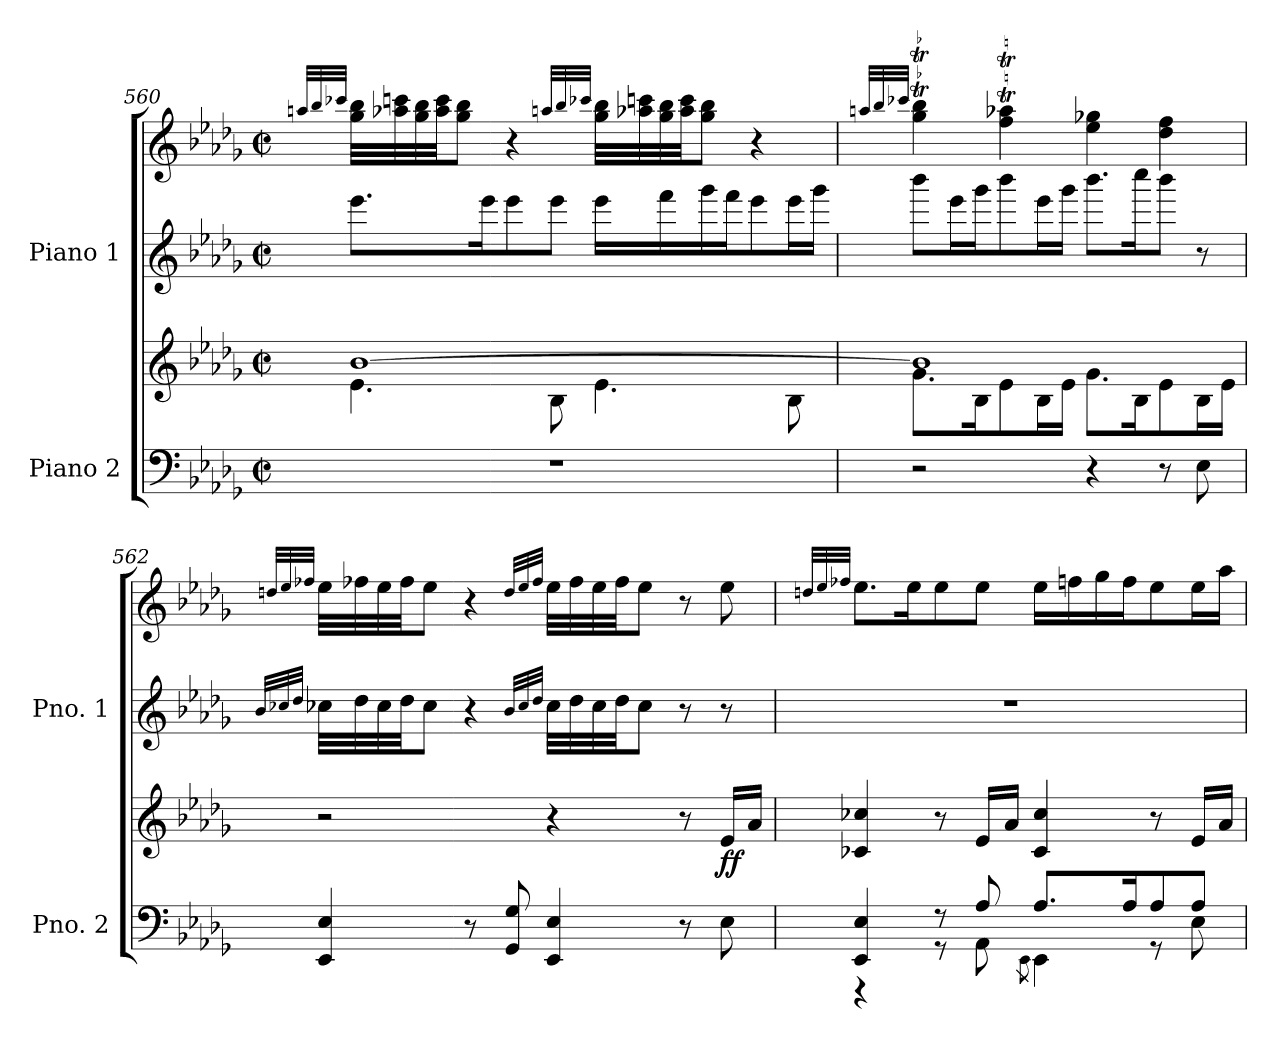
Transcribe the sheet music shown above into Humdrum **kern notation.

**kern	**kern	**dynam	**kern	**kern
*part2	*part2	*part2	*part1	*part1
*staff4	*staff3	*staff3/4	*staff2	*staff1
*I"Piano 2	*	*	*I"Piano 1	*
*I'Pno. 2	*	*	*I'Pno. 1	*
!!LO:LB:g=z
*clefF4	*clefG2	*	*clefG2	*clefG2
*k[b-e-a-d-g-]	*k[b-e-a-d-g-]	*	*k[b-e-a-d-g-]	*k[b-e-a-d-g-]
*M2/2	*M2/2	*	*M2/2	*M2/2
*met(c|)	*met(c|)	*	*met(c|)	*met(c|)
=560	=560	=560	=560	=560
.	.	.	.	32qaan/LLL
.	.	.	.	32qbb-/
.	.	.	.	32qccc-X/JJJ
*	*^	*	*	*
1r	[1b-	4.e-\	.	8.eee-\L	32gg-\ 32bb-\LLL
.	.	.	.	.	32aa-X\ 32cccn\
.	.	.	.	.	32gg-\ 32bb-\
.	.	.	.	.	32aa-\ 32ccc\JJ
.	.	.	.	.	8gg-\ 8bb-\J
.	.	.	.	16eee-\K	.
.	.	.	.	8eee-\	4r
.	.	8B-\	.	8eee-\J	.
.	.	.	.	.	32qaan/LLL
.	.	.	.	.	32qbb-/
.	.	.	.	.	32qccc-X/JJJ
.	.	4.e-\	.	16eee-\LL	32gg-\ 32bb-\LLL
.	.	.	.	.	32aa-X\ 32cccn\
.	.	.	.	16fff\	32gg-\ 32bb-\
.	.	.	.	.	32aa-\ 32ccc\JJ
.	.	.	.	16ggg-\	8gg-\ 8bb-\J
.	.	.	.	16fff\J	.
.	.	.	.	8eee-\	4r
.	.	8B-\	.	16eee-\L	.
.	.	.	.	16ggg-\JJ	.
!!LO:PB:g=z
=561	=561	=561	=561	=561	=561
.	.	.	.	.	32qaan/LLL
.	.	.	.	.	32qbb-/
.	.	.	.	.	32qccc-X/JJJ
2r	1b-]	8.g-\L	.	8bbb-\L	4gg-\T 4bb-\T
.	.	.	.	16eee-\L	.
.	.	16B-\K	.	16ggg-\J	.
.	.	8e-\	.	8bbb-\	4ff\T 4aa-X\T
.	.	16B-\L	.	16eee-\L	.
.	.	16e-\JJ	.	16ggg-\JJ	.
4r	.	8.g-\L	.	8.bbb-\L	4ee-\ 4gg-\
.	.	16B-\K	.	16cccc\K	.
8r	.	8e-\	.	8bbb-\J	4dd-\TTT 4ff\TTT
8E-\	.	16B-\L	.	8r	.
.	.	16e-\JJ	.	.	.
*	*v	*v	*	*	*
=562	=562	=562	=562	=562
.	.	.	32qb-/LLL	32qddn/LLL
.	.	.	32qcc-X/	32qee-/
.	.	.	32qdd-/JJJ	32qff-X/JJJ
4EE-/ 4E-/	2r	.	32cc-\LLL	32ee-\LLL
.	.	.	32dd-\	32ff-\
.	.	.	32cc-\	32ee-\
.	.	.	32dd-\JJ	32ff-\JJ
.	.	.	8cc-\J	8ee-\J
8r	.	.	4r	4r
8GG-/ 8G-/	.	.	.	.
.	.	.	32qb-/LLL	32qdd/LLL
.	.	.	32qcc-/	32qee-/
.	.	.	32qdd-/JJJ	32qff-/JJJ
4EE-/ 4E-/	4r	.	32cc-\LLL	32ee-\LLL
.	.	.	32dd-\	32ff-\
.	.	.	32cc-\	32ee-\
.	.	.	32dd-\JJ	32ff-\JJ
.	.	.	8cc-\J	8ee-\J
8r	8r	.	8r	8r
!	!	!LO:DY:b	!	!
8E-\	16e-/LL	ff	8r	8ee-\
.	16a-/JJ	.	.	.
!!LO:LB:g=z
=563	=563	=563	=563	=563
.	.	.	.	32qddn/LLL
.	.	.	.	32qee-/
.	.	.	.	32qff-X/JJJ
*^	*	*	*	*
4EE-/ 4E-/	4r	4c-X/ 4cc-X/	.	1r	8.ee-\L
.	.	.	.	.	16ee-\K
8r	8r	8r	.	.	8ee-\
8A-/	8AA-\	16e-/LL	.	.	8ee-\J
.	.	16a-/JJ	.	.	.
.	8qEE-\	.	.	.	.
8.A-/L	4EE-\	4c-/ 4cc-/	.	.	16ee-\LL
.	.	.	.	.	16ffn\
.	.	.	.	.	16gg-\
16A-/K	.	.	.	.	16ff\J
8A-/	8r	8r	.	.	8ee-\
8A-/J	8E-\	16e-/LL	.	.	16ee-\L
.	.	16a-/JJ	.	.	16aa-\JJ
*v	*v	*	*	*	*
=	=	=	=	=
*-	*-	*-	*-	*-
